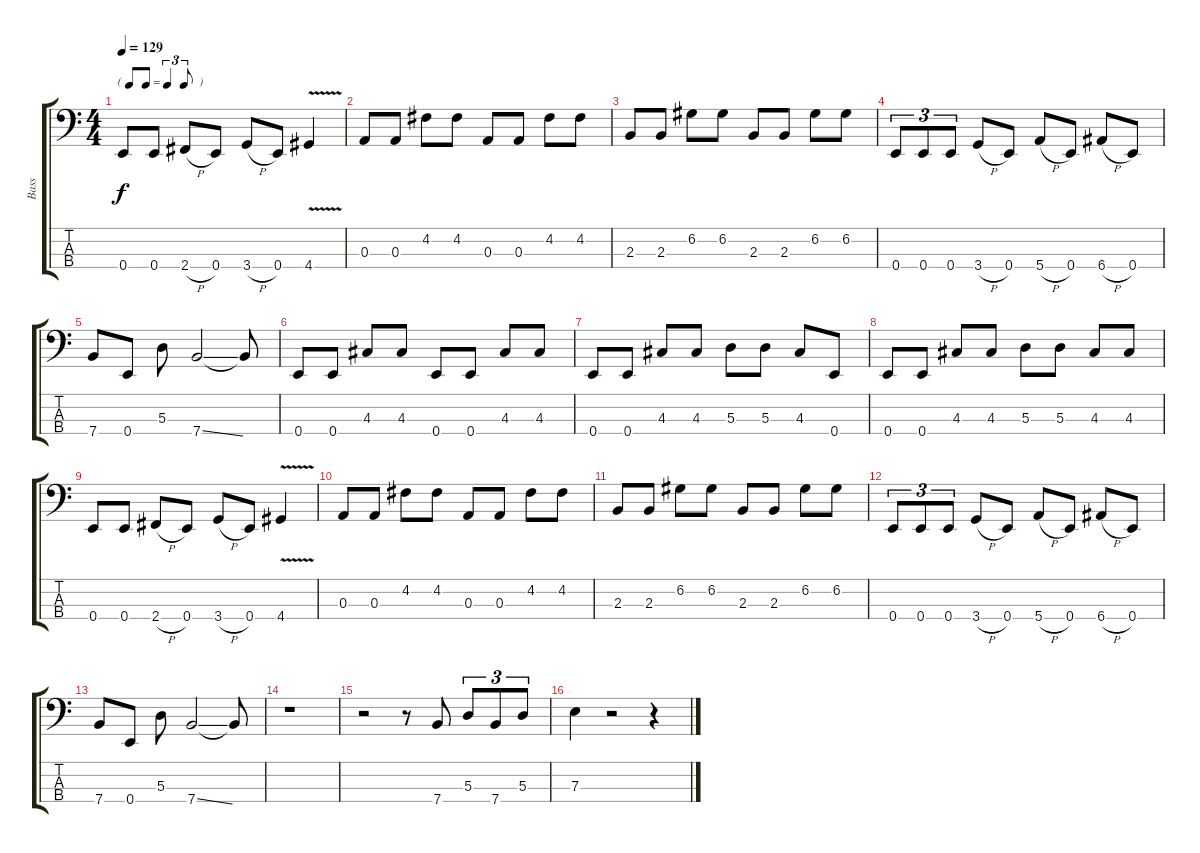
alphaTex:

\track ("Bass" "Bass") {instrument electricbassfinger}
\staff {score tabs}
\tuning (G2 D2 A1 E1) {hide}
\ts (4 4)
\tf triplet8th
\tempo 129
\clef f4
\ks c
0.4.8{dy f} 0.4.8 2.4{h}.8 0.4.8 3.4{h}.8 0.4.8 4.4{v}.4 |
0.3.8 0.3.8 4.2.8 4.2.8 0.3.8 0.3.8 4.2.8 4.2.8 |
2.3.8 2.3.8 6.2.8 6.2.8 2.3.8 2.3.8 6.2.8 6.2.8 |
0.4.8{tu (3 2)} 0.4.8{tu (3 2)} 0.4.8{tu (3 2)} 3.4{h}.8 0.4.8 5.4{h}.8 0.4.8 6.4{h}.8 0.4.8 |
7.4.8 0.4.8 5.3.8 7.4{ss}.2 7.4{t}.8 |
0.4.8 0.4.8 4.3.8 4.3.8 0.4.8 0.4.8 4.3.8 4.3.8 |
0.4.8 0.4.8 4.3.8 4.3.8 5.3.8 5.3.8 4.3.8 0.4.8 |
0.4.8 0.4.8 4.3.8 4.3.8 5.3.8 5.3.8 4.3.8 4.3.8 |
0.4.8 0.4.8 2.4{h}.8 0.4.8 3.4{h}.8 0.4.8 4.4{v}.4 |
0.3.8 0.3.8 4.2.8 4.2.8 0.3.8 0.3.8 4.2.8 4.2.8 |
2.3.8 2.3.8 6.2.8 6.2.8 2.3.8 2.3.8 6.2.8 6.2.8 |
0.4.8{tu (3 2)} 0.4.8{tu (3 2)} 0.4.8{tu (3 2)} 3.4{h}.8 0.4.8 5.4{h}.8 0.4.8 6.4{h}.8 0.4.8 |
7.4.8 0.4.8 5.3.8 7.4{ss}.2 7.4{t}.8 |
r.1 |
r.2 r.8 7.4.8 5.3.8{tu (3 2)} 7.4.8{tu (3 2)} 5.3.8{tu (3 2)} |
7.3.4 r.2 r.4
